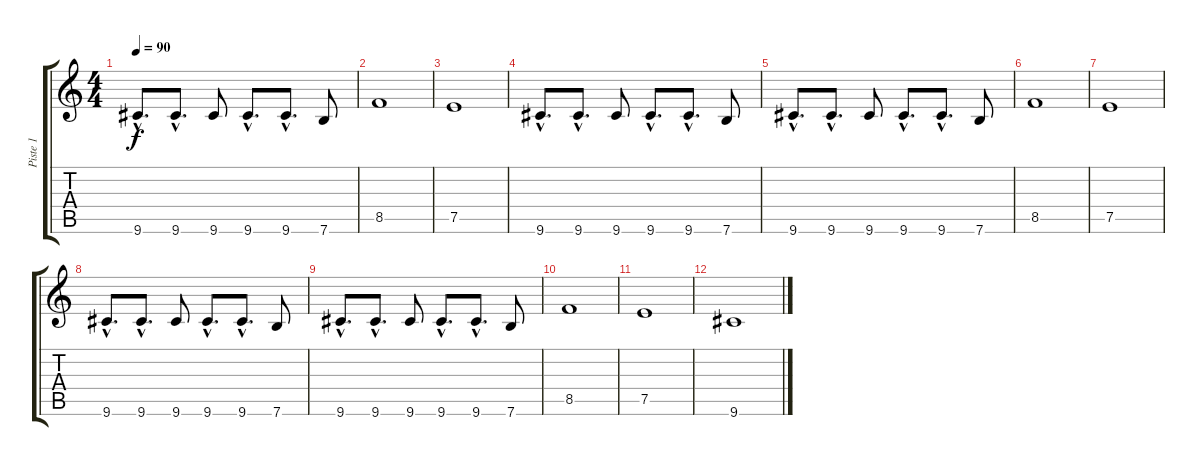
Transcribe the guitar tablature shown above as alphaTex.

\track ("Piste 1" "Piste 1") {instrument acousticbass}
\staff {score tabs}
\tuning (E4 B3 G3 D3 A2 E2) {hide}
\ts (4 4)
\tempo 90
\clef g2
\ks c
9.6{hac}.8{d dy f} 9.6{hac}.8{d} 9.6.8 9.6{hac}.8{d} 9.6{hac}.8{d} 7.6.8 |
8.5.1 |
7.5.1 |
9.6{hac}.8{d} 9.6{hac}.8{d} 9.6.8 9.6{hac}.8{d} 9.6{hac}.8{d} 7.6.8 |
9.6{hac}.8{d} 9.6{hac}.8{d} 9.6.8 9.6{hac}.8{d} 9.6{hac}.8{d} 7.6.8 |
8.5.1 |
7.5.1 |
9.6{hac}.8{d} 9.6{hac}.8{d} 9.6.8 9.6{hac}.8{d} 9.6{hac}.8{d} 7.6.8 |
9.6{hac}.8{d} 9.6{hac}.8{d} 9.6.8 9.6{hac}.8{d} 9.6{hac}.8{d} 7.6.8 |
8.5.1 |
7.5.1 |
9.6.1
